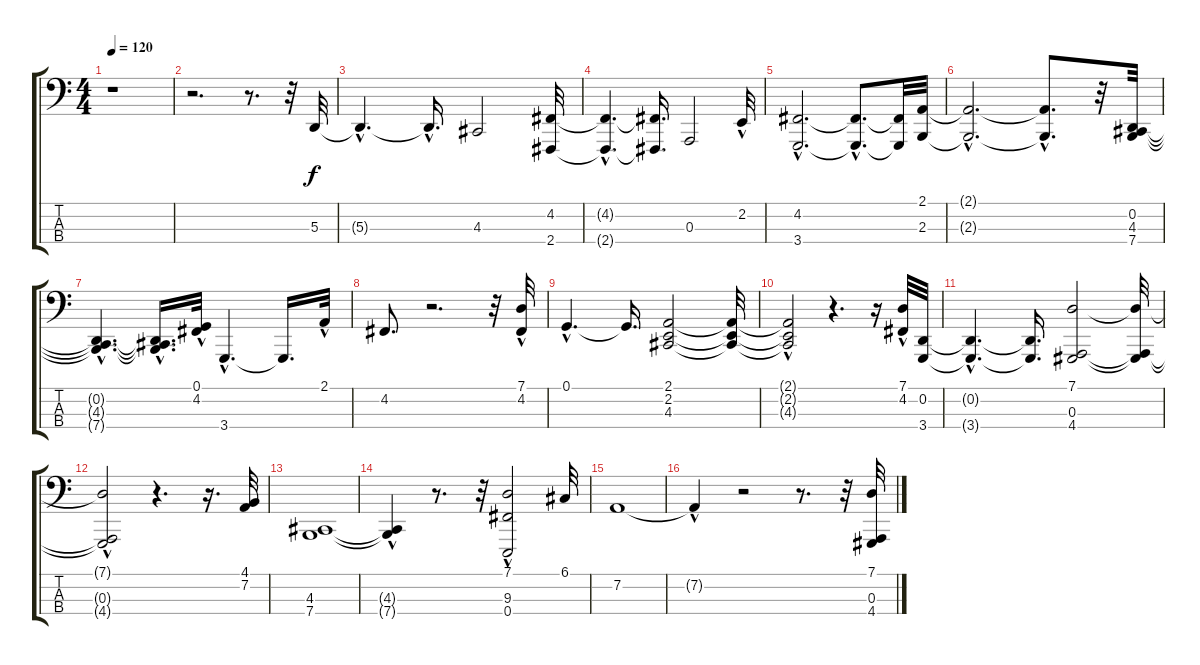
\track "" {instrument frenchhorn}
\staff {score tabs}
\tuning (G2 D2 A1 E1) {hide}
\ts (4 4)
\tempo 120
\clef f4
\ks c
r.1{dy f instrument frenchhorn} |
r.2{d} r.8{d} r.32 5.3.32 |
5.3{hac t}.4{d} 5.3{hac t}.16{d} 4.3.2 (4.2 2.4).32 |
(4.2{hac t} 2.4{hac t}).4{d} (4.2{t} 2.4{t}).16{d} 0.3.2 2.2{hac}.32 |
(4.2{hac} 3.4{hac}).2{d} (4.2{hac t} 3.4{hac t}).8{d} (4.2{t} 3.4{t}).32 (2.1 2.3).32 |
(2.1{hac t} 2.3{hac t}).2{d} (2.1{hac t} 2.3{hac t}).8{d} r.32 (0.2 4.3 7.4).32 |
(0.2{hac t} 4.3{hac t} 7.4{hac t}).4{d} (0.2{hac t} 4.3{t} 7.4{hac t}).16{d} (0.1{hac} 4.2).32 3.4{hac}.4{d} 3.4{t}.16{d} 2.1{hac}.32 |
4.2.8{d} r.2{d} r.32 (7.1{hac} 4.2{hac}).32 |
0.1{hac}.4{d} 0.1{t}.16{d} (2.1 2.2 4.3).2 (2.1{t} 2.2{t} 4.3{t}).32 |
(2.1{hac t} 2.2{t} 4.3{hac t}).2 r.4{d} r.16 (7.1{hac} 4.2{hac}).32 (0.2 3.4).32 |
(0.2{hac t} 3.4{hac t}).4{d} (0.2{t} 3.4{t}).16{d} (7.1 0.3 4.4).2 (7.1{t} 0.3{t} 4.4{t}).32 |
(7.1{t} 0.3{hac t} 4.4{hac t}).2 r.4{d} r.16{d} (4.1 7.2).32 |
(4.3 7.4).1 |
(4.3{hac t} 7.4{t}).4 r.8{d} r.32 (7.1 9.3{hac} 0.4{hac}).2 6.1.32 |
7.2.1 |
7.2{hac t}.4 r.2 r.8{d} r.32 (7.1 0.3 4.4).32
